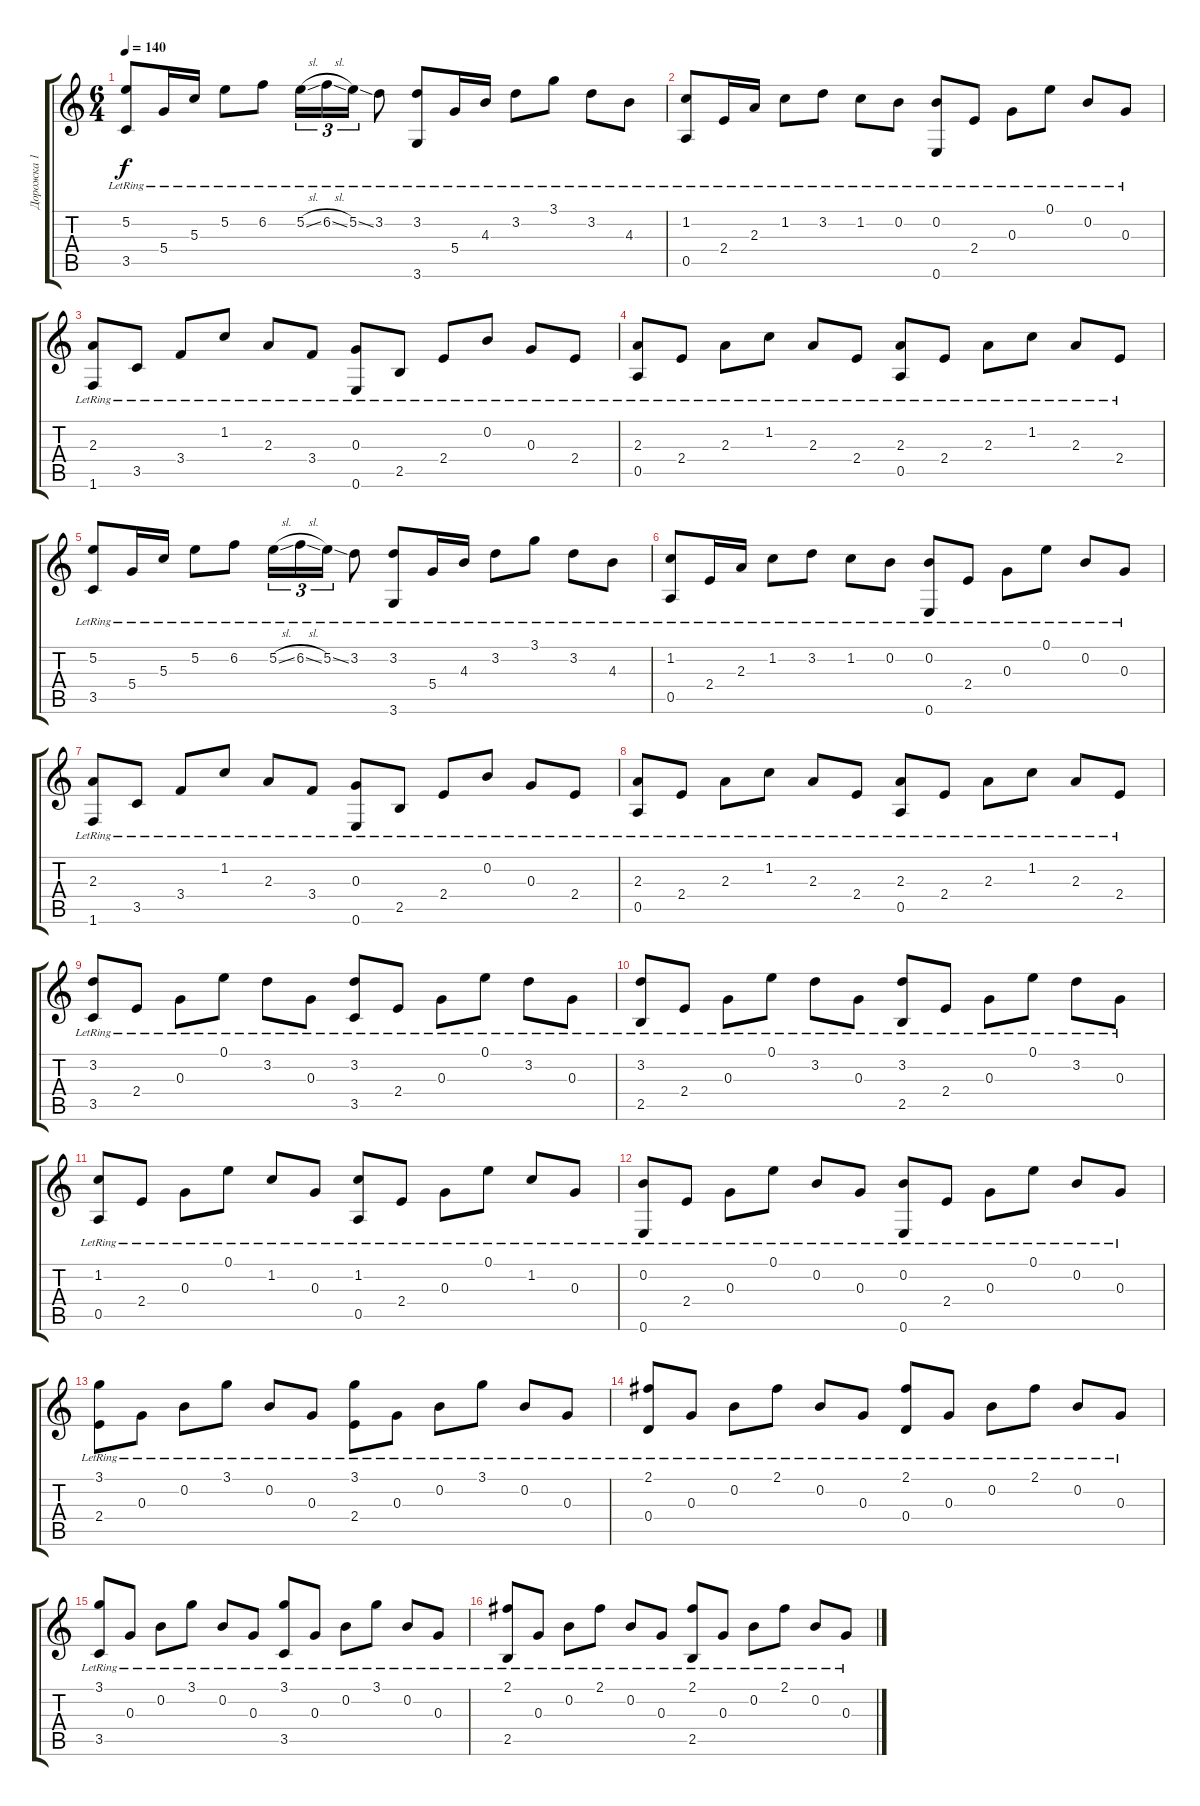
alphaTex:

\track ("Дорожка 1" "Дорожка 1") {instrument acousticguitarnylon}
\staff {score tabs}
\tuning (E4 B3 G3 D3 A2 E2) {hide}
\ts (6 4)
\tempo 140
\clef g2
\ks c
(5.2{lr} 3.5{lr}).8{dy f} 5.4{lr}.16 5.3{lr}.16 5.2{lr}.8 6.2{lr}.8 5.2{sl lr}.16{tu (3 2)} 6.2{sl lr}.16{tu (3 2)} 5.2{ss lr}.16{tu (3 2)} 3.2{lr}.8 (3.2{lr} 3.6{lr}).8 5.4{lr}.16 4.3{lr}.16 3.2{lr}.8 3.1{lr}.8 3.2{lr}.8 4.3{lr}.8 |
(1.2{lr} 0.5{lr}).8 2.4{lr}.16 2.3{lr}.16 1.2{lr}.8 3.2{lr}.8 1.2{lr}.8 0.2{lr}.8 (0.2{lr} 0.6{lr}).8 2.4{lr}.8 0.3{lr}.8 0.1{lr}.8 0.2{lr}.8 0.3{lr}.8 |
(2.3{lr} 1.6{lr}).8 3.5{lr}.8 3.4{lr}.8 1.2{lr}.8 2.3{lr}.8 3.4{lr}.8 (0.3{lr} 0.6{lr}).8 2.5{lr}.8 2.4{lr}.8 0.2{lr}.8 0.3{lr}.8 2.4{lr}.8 |
(2.3{lr} 0.5{lr}).8 2.4{lr}.8 2.3{lr}.8 1.2{lr}.8 2.3{lr}.8 2.4{lr}.8 (2.3{lr} 0.5{lr}).8 2.4{lr}.8 2.3{lr}.8 1.2{lr}.8 2.3{lr}.8 2.4{lr}.8 |
(5.2{lr} 3.5{lr}).8 5.4{lr}.16 5.3{lr}.16 5.2{lr}.8 6.2{lr}.8 5.2{sl lr}.16{tu (3 2)} 6.2{sl lr}.16{tu (3 2)} 5.2{ss lr}.16{tu (3 2)} 3.2{lr}.8 (3.2{lr} 3.6{lr}).8 5.4{lr}.16 4.3{lr}.16 3.2{lr}.8 3.1{lr}.8 3.2{lr}.8 4.3{lr}.8 |
(1.2{lr} 0.5{lr}).8 2.4{lr}.16 2.3{lr}.16 1.2{lr}.8 3.2{lr}.8 1.2{lr}.8 0.2{lr}.8 (0.2{lr} 0.6{lr}).8 2.4{lr}.8 0.3{lr}.8 0.1{lr}.8 0.2{lr}.8 0.3{lr}.8 |
(2.3{lr} 1.6{lr}).8 3.5{lr}.8 3.4{lr}.8 1.2{lr}.8 2.3{lr}.8 3.4{lr}.8 (0.3{lr} 0.6{lr}).8 2.5{lr}.8 2.4{lr}.8 0.2{lr}.8 0.3{lr}.8 2.4{lr}.8 |
(2.3{lr} 0.5{lr}).8 2.4{lr}.8 2.3{lr}.8 1.2{lr}.8 2.3{lr}.8 2.4{lr}.8 (2.3{lr} 0.5{lr}).8 2.4{lr}.8 2.3{lr}.8 1.2{lr}.8 2.3{lr}.8 2.4{lr}.8 |
(3.2{lr} 3.5{lr}).8 2.4{lr}.8 0.3{lr}.8 0.1{lr}.8 3.2{lr}.8 0.3{lr}.8 (3.2{lr} 3.5{lr}).8 2.4{lr}.8 0.3{lr}.8 0.1{lr}.8 3.2{lr}.8 0.3{lr}.8 |
(3.2{lr} 2.5{lr}).8 2.4{lr}.8 0.3{lr}.8 0.1{lr}.8 3.2{lr}.8 0.3{lr}.8 (3.2{lr} 2.5{lr}).8 2.4{lr}.8 0.3{lr}.8 0.1{lr}.8 3.2{lr}.8 0.3{lr}.8 |
(1.2{lr} 0.5{lr}).8 2.4{lr}.8 0.3{lr}.8 0.1{lr}.8 1.2{lr}.8 0.3{lr}.8 (1.2{lr} 0.5{lr}).8 2.4{lr}.8 0.3{lr}.8 0.1{lr}.8 1.2{lr}.8 0.3{lr}.8 |
(0.2{lr} 0.6{lr}).8 2.4{lr}.8 0.3{lr}.8 0.1{lr}.8 0.2{lr}.8 0.3{lr}.8 (0.2{lr} 0.6{lr}).8 2.4{lr}.8 0.3{lr}.8 0.1{lr}.8 0.2{lr}.8 0.3{lr}.8 |
(3.1{lr} 2.4{lr}).8 0.3{lr}.8 0.2{lr}.8 3.1{lr}.8 0.2{lr}.8 0.3{lr}.8 (3.1{lr} 2.4{lr}).8 0.3{lr}.8 0.2{lr}.8 3.1{lr}.8 0.2{lr}.8 0.3{lr}.8 |
(2.1{lr} 0.4{lr}).8 0.3{lr}.8 0.2{lr}.8 2.1{lr}.8 0.2{lr}.8 0.3{lr}.8 (2.1{lr} 0.4{lr}).8 0.3{lr}.8 0.2{lr}.8 2.1{lr}.8 0.2{lr}.8 0.3{lr}.8 |
(3.1{lr} 3.5{lr}).8 0.3{lr}.8 0.2{lr}.8 3.1{lr}.8 0.2{lr}.8 0.3{lr}.8 (3.1{lr} 3.5{lr}).8 0.3{lr}.8 0.2{lr}.8 3.1{lr}.8 0.2{lr}.8 0.3{lr}.8 |
(2.1{lr} 2.5{lr}).8 0.3{lr}.8 0.2{lr}.8 2.1{lr}.8 0.2{lr}.8 0.3{lr}.8 (2.1{lr} 2.5{lr}).8 0.3{lr}.8 0.2{lr}.8 2.1{lr}.8 0.2{lr}.8 0.3{lr}.8
